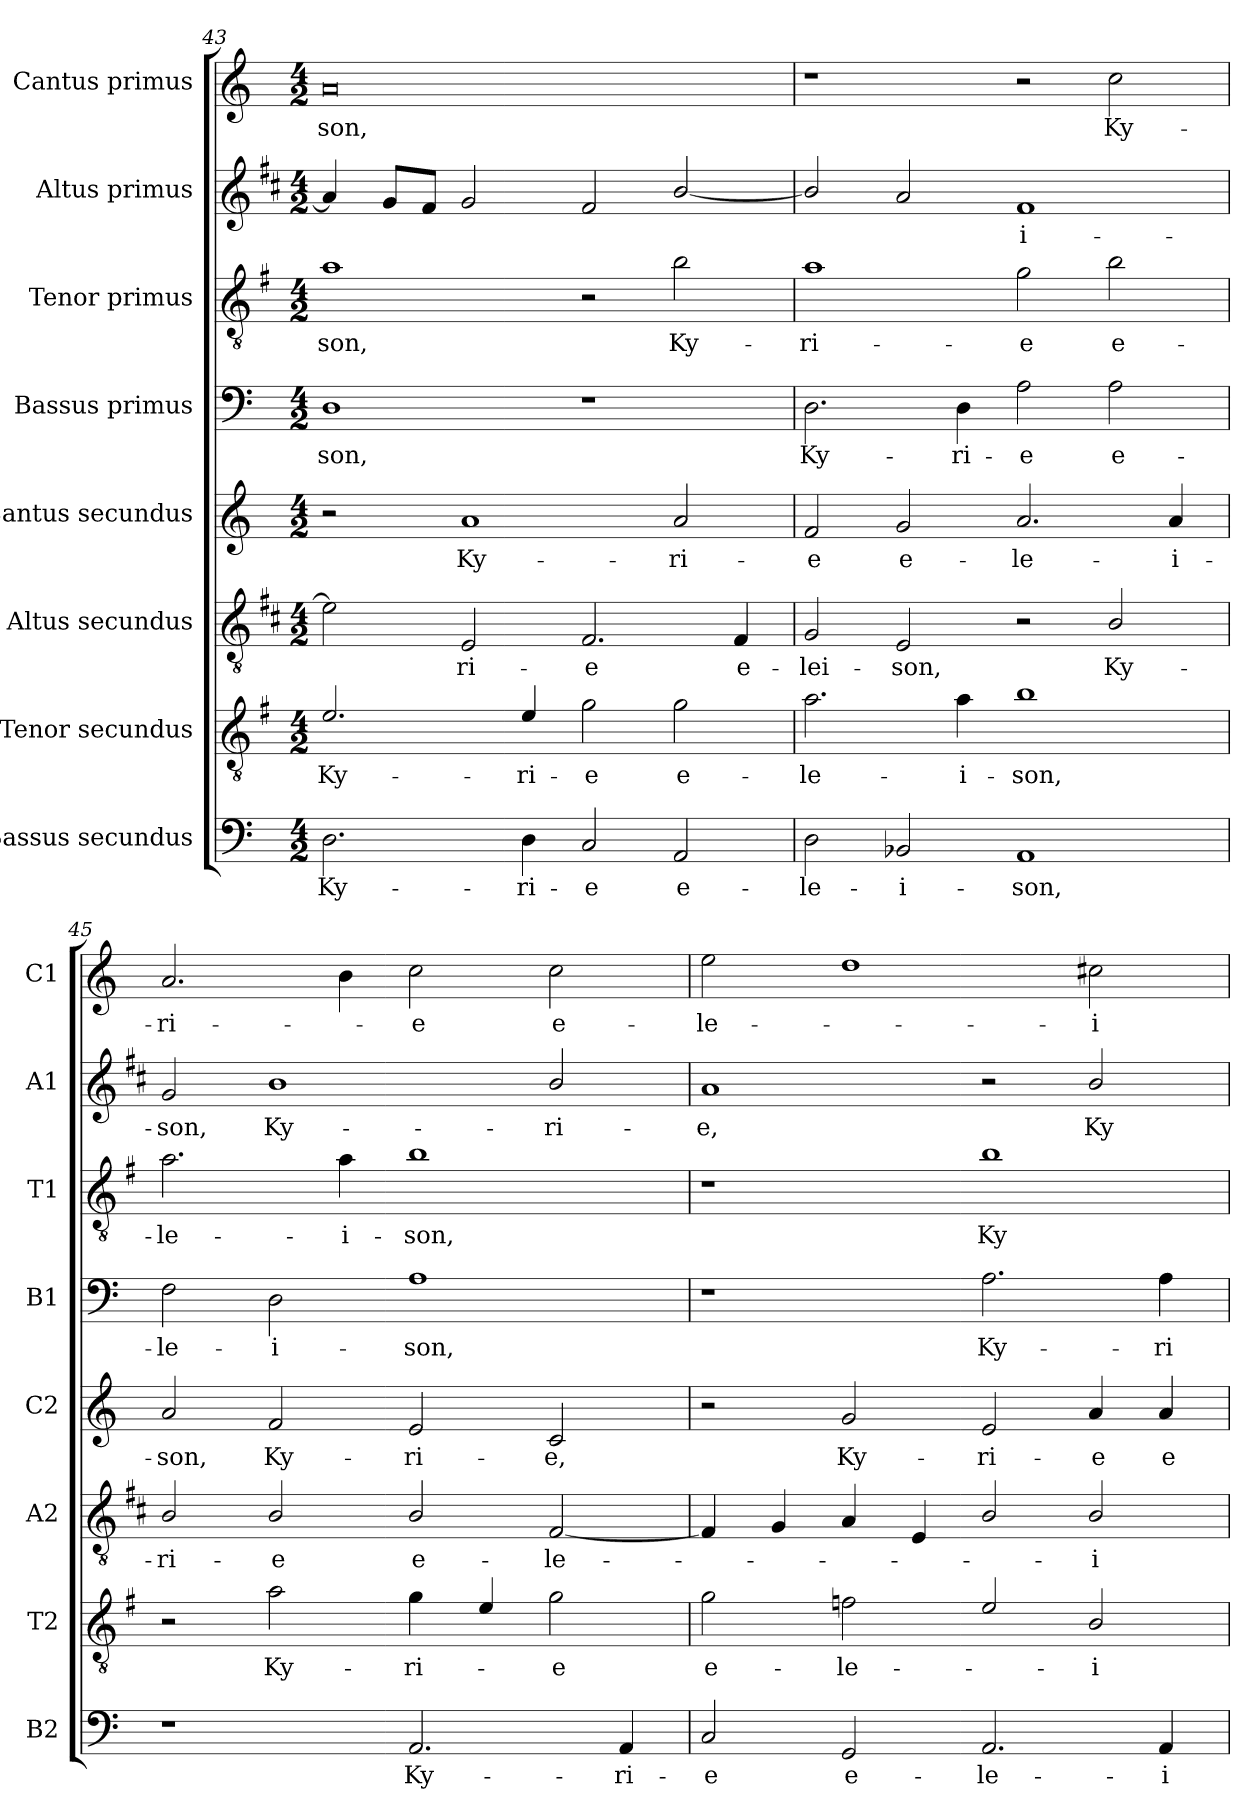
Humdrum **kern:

**kern	**text	**kern	**text	**kern	**text	**kern	**text	**kern	**text	**kern	**text	**kern	**text	**kern	**text
*part8	*part8	*part7	*part7	*part6	*part6	*part5	*part5	*part4	*part4	*part3	*part3	*part2	*part2	*part1	*part1
*staff8	*staff8	*staff7	*staff7	*staff6	*staff6	*staff5	*staff5	*staff4	*staff4	*staff3	*staff3	*staff2	*staff2	*staff1	*staff1
*I"Bassus secundus	*	*I"Tenor secundus	*	*I"Altus secundus	*	*I"Cantus secundus	*	*I"Bassus primus	*	*I"Tenor primus	*	*I"Altus primus	*	*I"Cantus primus	*
*I'B2	*	*I'T2	*	*I'A2	*	*I'C2	*	*I'B1	*	*I'T1	*	*I'A1	*	*I'C1	*
*clefF4	*	*clefGv2	*	*clefGv2	*	*clefG2	*	*clefF4	*	*clefGv2	*	*clefG2	*	*clefG2	*
*	*	*ITrd4c7	*	*ITrd1c2	*	*	*	*	*	*ITrd4c7	*	*ITrd1c2	*	*	*
*k[]	*	*k[]	*	*k[]	*	*k[]	*	*k[]	*	*k[]	*	*k[]	*	*k[]	*
*C:	*	*C:	*	*C:	*	*C:	*	*C:	*	*C:	*	*C:	*	*C:	*
*M4/2	*	*M4/2	*	*M4/2	*	*M4/2	*	*M4/2	*	*M4/2	*	*M4/2	*	*M4/2	*
=43	=43	=43	=43	=43	=43	=43	=43	=43	=43	=43	=43	=43	=43	=43	=43
!	!LO:LY:b	!	!LO:LY:b	!	!	!	!	!	!LO:LY:b	!	!LO:LY:b	!	!	!	!LO:LY:b
2.D\	Ky-	2.A/	Ky-	2d\]	.	2r	.	1D	-son,	1d	-son,	4g/]	.	0a	-son,
.	.	.	.	.	.	.	.	.	.	.	.	8f/L	.	.	.
.	.	.	.	.	.	.	.	.	.	.	.	8e/J	.	.	.
!	!	!	!	!	!LO:LY:b	!	!LO:LY:b	!	!	!	!	!	!	!	!
.	.	.	.	2D/	-ri-	1a	Ky-	.	.	.	.	2f/	.	.	.
!	!LO:LY:b	!	!LO:LY:b	!	!	!	!	!	!	!	!	!	!	!	!
4D\	-ri-	4A/	-ri-	.	.	.	.	.	.	.	.	.	.	.	.
!	!LO:LY:b	!	!LO:LY:b	!	!LO:LY:b	!	!	!	!	!	!	!	!	!	!
2C/	-e	2c\	-e	2.E/	-e	.	.	1r	.	2r	.	2e/	.	.	.
!	!LO:LY:b	!	!LO:LY:b	!	!	!	!LO:LY:b	!	!	!	!LO:LY:b	!	!	!	!
2AA/	e-	2c\	e-	.	.	2a/	-ri-	.	.	2e\	Ky-	[2a/	.	.	.
!	!	!	!	!	!LO:LY:b	!	!	!	!	!	!	!	!	!	!
.	.	.	.	4E/	e-	.	.	.	.	.	.	.	.	.	.
=44	=44	=44	=44	=44	=44	=44	=44	=44	=44	=44	=44	=44	=44	=44	=44
!	!LO:LY:b	!	!LO:LY:b	!	!LO:LY:b	!	!LO:LY:b	!	!LO:LY:b	!	!LO:LY:b	!	!	!	!
2D\	-le-	2.d\	-le-	2F/	-lei-	2f/	-e	2.D\	Ky-	1d	-ri-	2a/]	.	1r	.
!	!LO:LY:b	!	!	!	!LO:LY:b	!	!LO:LY:b	!	!	!	!	!	!	!	!
2BB-X/	-i-	.	.	2D/	-son,	2g/	e-	.	.	.	.	2g/	.	.	.
!	!	!	!LO:LY:b	!	!	!	!	!	!LO:LY:b	!	!	!	!	!	!
.	.	4d\	-i-	.	.	.	.	4D\	-ri-	.	.	.	.	.	.
!	!LO:LY:b	!	!LO:LY:b	!	!	!	!LO:LY:b	!	!LO:LY:b	!	!LO:LY:b	!	!LO:LY:b	!	!
1AA	-son,	1e	-son,	2r	.	2.a/	-le-	2A\	-e	2c\	-e	1e	-i-	2r	.
!	!	!	!	!	!LO:LY:b	!	!	!	!LO:LY:b	!	!LO:LY:b	!	!	!	!LO:LY:b
.	.	.	.	2A/	Ky-	.	.	2A\	e-	2e\	e-	.	.	2cc\	Ky-
!	!	!	!	!	!	!	!LO:LY:b	!	!	!	!	!	!	!	!
.	.	.	.	.	.	4a/	-i-	.	.	.	.	.	.	.	.
=45	=45	=45	=45	=45	=45	=45	=45	=45	=45	=45	=45	=45	=45	=45	=45
!	!	!	!	!	!LO:LY:b	!	!LO:LY:b	!	!LO:LY:b	!	!LO:LY:b	!	!LO:LY:b	!	!LO:LY:b
1r	.	2r	.	2A/	-ri-	2a/	-son,	2F\	-le-	2.d\	-le-	2f/	-son,	2.a/	-ri-
!	!	!	!LO:LY:b	!	!LO:LY:b	!	!LO:LY:b	!	!LO:LY:b	!	!	!	!LO:LY:b	!	!
.	.	2d\	Ky-	2A/	-e	2f/	Ky-	2D\	-i-	.	.	1a	Ky-	.	.
!	!	!	!	!	!	!	!	!	!	!	!LO:LY:b	!	!	!	!
.	.	.	.	.	.	.	.	.	.	4d\	-i-	.	.	4b\	.
!	!LO:LY:b	!	!LO:LY:b	!	!LO:LY:b	!	!LO:LY:b	!	!LO:LY:b	!	!LO:LY:b	!	!	!	!LO:LY:b
2.AA/	Ky-	4c\	-ri-	2A/	e-	2e/	-ri-	1A	-son,	1e	-son,	.	.	2cc\	-e
.	.	4A/	.	.	.	.	.	.	.	.	.	.	.	.	.
!	!	!	!LO:LY:b	!	!LO:LY:b	!	!LO:LY:b	!	!	!	!	!	!LO:LY:b	!	!LO:LY:b
.	.	2c\	-e	[2E/	-le-	2c/	-e,	.	.	.	.	2a/	-ri-	2cc\	e-
!	!LO:LY:b	!	!	!	!	!	!	!	!	!	!	!	!	!	!
4AA/	-ri-	.	.	.	.	.	.	.	.	.	.	.	.	.	.
!!LO:LB:g=z
=46	=46	=46	=46	=46	=46	=46	=46	=46	=46	=46	=46	=46	=46	=46	=46
!	!LO:LY:b	!	!LO:LY:b	!	!	!	!	!	!	!	!	!	!LO:LY:b	!	!LO:LY:b
2C/	-e	2c\	e-	4E/]	.	2r	.	1r	.	1r	.	1g	-e,	2ee\	-le-
.	.	.	.	4F/	.	.	.	.	.	.	.	.	.	.	.
!	!LO:LY:b	!	!LO:LY:b	!	!	!	!LO:LY:b	!	!	!	!	!	!	!	!
2GG/	e-	2B-X\	-le-	4G/	.	2g/	Ky-	.	.	.	.	.	.	1dd	.
.	.	.	.	4D/	.	.	.	.	.	.	.	.	.	.	.
!	!LO:LY:b	!	!	!	!	!	!LO:LY:b	!	!LO:LY:b	!	!LO:LY:b	!	!	!	!
2.AA/	-le-	2A/	.	2A/	.	2e/	-ri-	2.A\	Ky-	1e	Ky-	2r	.	.	.
!	!	!	!LO:LY:b	!	!LO:LY:b	!	!LO:LY:b	!	!	!	!	!	!LO:LY:b	!	!LO:LY:b
.	.	2E/	-i-	2A/	-i-	4a/	-e	.	.	.	.	2a/	Ky-	2cc#X\	-i-
!	!LO:LY:b	!	!	!	!	!	!LO:LY:b	!	!LO:LY:b	!	!	!	!	!	!
4AA/	-i-	.	.	.	.	4a/	e-	4A\	-ri-	.	.	.	.	.	.
=	=	=	=	=	=	=	=	=	=	=	=	=	=	=	=
*-	*-	*-	*-	*-	*-	*-	*-	*-	*-	*-	*-	*-	*-	*-	*-
